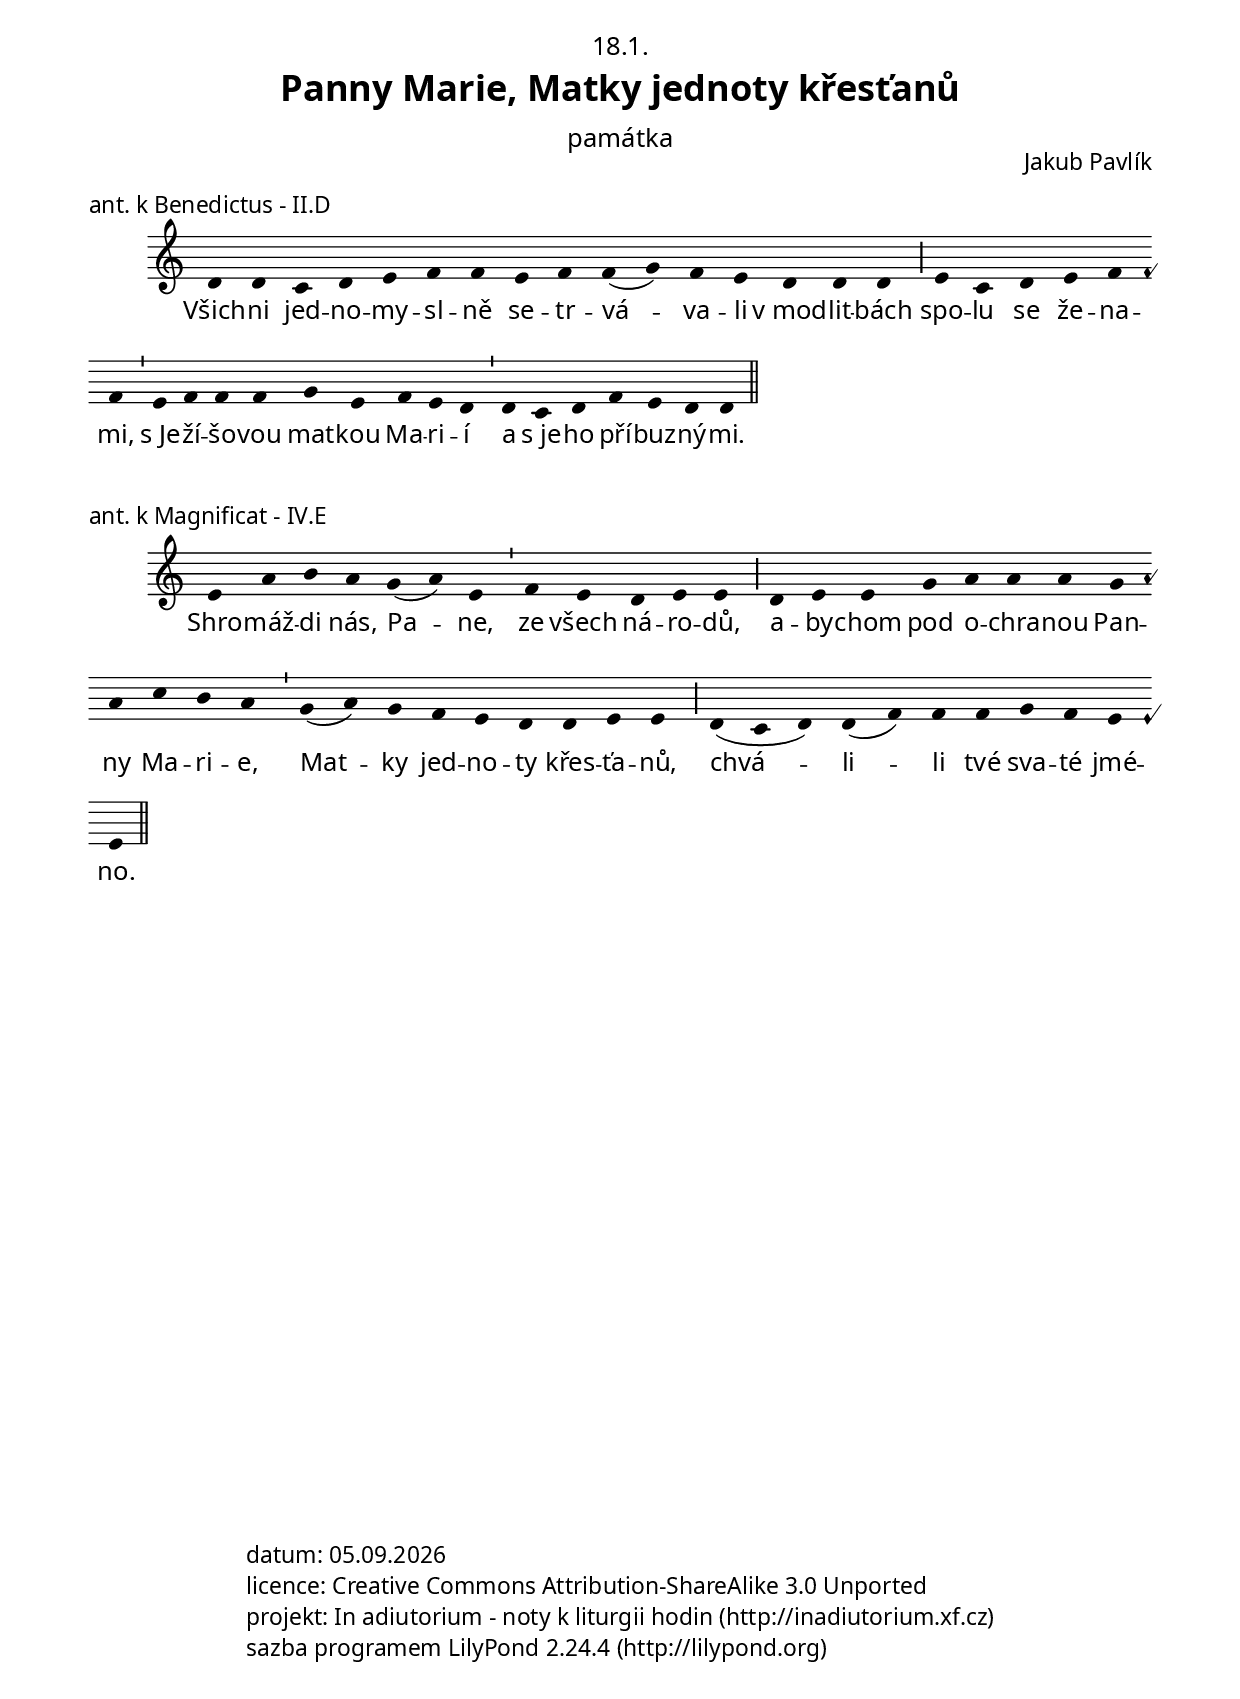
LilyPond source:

\version "2.16.0"

\include "../spolecne.ly"
\include "../dilyresponsorii.ly"

\header {
  title = \markup\titleSvatek
            "Panny Marie, Matky jednoty křesťanů"
            památka
            18.1.
  composer = "Jakub Pavlík"
}

\score {
  \relative c' {
    \choralniRezim
    d4 d c d e f f 
    e f f( g) f e d d d \barMaior 
    e c d e f f \barMin
    e f f f g e f e d \barMin
    d c d f e d d \barFinalis
  }
  \addlyrics {
    Všich -- ni jed -- no -- my -- sl -- ně 
    se -- tr -- vá -- va -- li v_mod -- lit -- bách
    spo -- lu se že -- na -- mi,
    s_Je -- ží -- šo -- vou mat -- kou Ma -- ri -- í
    a s_je -- ho pří -- buz -- ný -- mi.
  }
  \header {
    quid = "ant. k Benedictus"
    modus = "II"
    differentia = "D" 
    psalmus = ""
    fons = "volne podle (neprilis povedene): marianske commune, tercie"
    fial = "fial://commune/commune_maria.ly#tercie?volne"
    id = ""
    piece = \markup {\sestavTitulekBezZalmu}
  }
}

\score {
  \relative c' {
    \choralniRezim
    e4 a b a g( a) e \barMin f e d e e \barMaior
    d e e g a a a g a c b a \barMin
    g( a) g f e d d e e \barMaior
    d( c d) d( f) f f g f e e \barFinalis
  }
  \addlyrics {
    Shro -- máž -- di nás, Pa -- ne, ze všech ná -- ro -- dů,
    a -- by -- chom pod o -- chra -- nou Pan -- ny Ma -- ri -- e,
    Mat -- ky jed -- no -- ty křes -- ťa -- nů,
    chvá -- li -- li tvé sva -- té jmé -- no.
  }
  \header {
    quid = "ant. k Magnificat"
    modus = "IV"
    differentia = "E" 
    psalmus = ""
    id = ""
    piece = \markup {\sestavTitulekBezZalmu}
  }
}